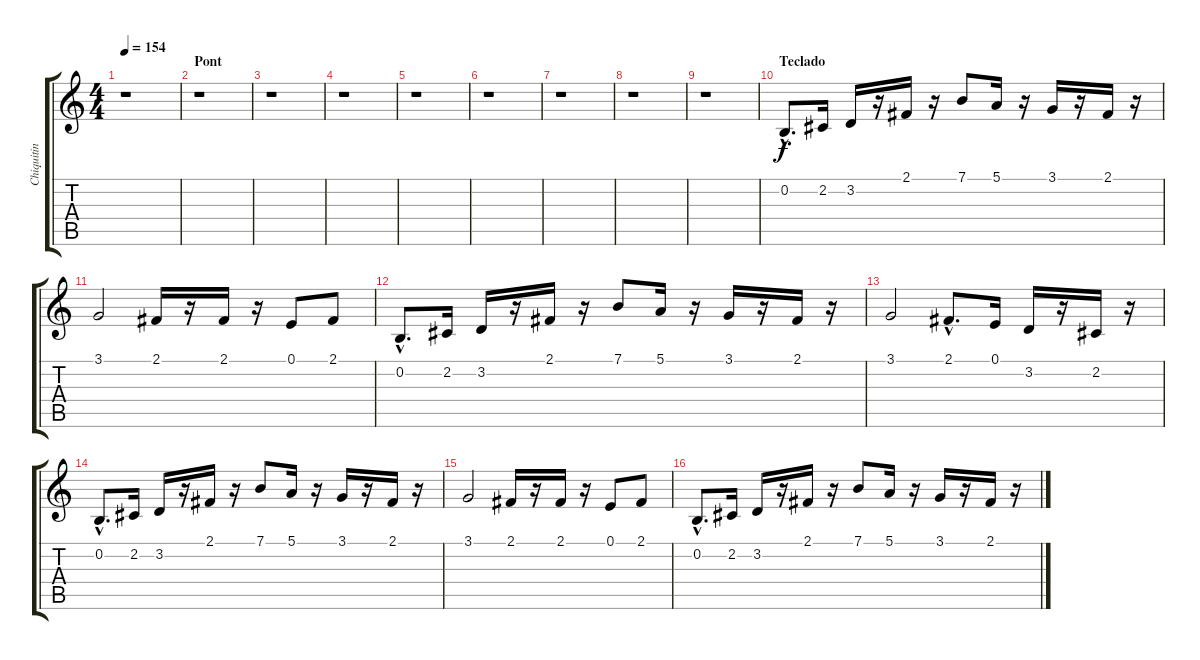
\track ("Chiquitin" "Chiquitin") {instrument trumpet}
\staff {score tabs}
\tuning (E4 B3 G3 D3 A2 E2) {hide}
\ts (4 4)
\tempo 154
\clef g2
\ks c
r.1{dy fff} |
\section ("" "Pont")
r.1 |
r.1 |
r.1 |
r.1 |
r.1 |
r.1 |
r.1 |
r.1 |
\section ("" "Teclado")
0.2{hac}.8{d dy f} 2.2.16 3.2.16 r.16 2.1.16 r.16 7.1.8 5.1.16 r.16 3.1.16 r.16 2.1.16 r.16 |
3.1.2 2.1.16 r.16 2.1.16 r.16 0.1.8 2.1.8 |
0.2{hac}.8{d} 2.2.16 3.2.16 r.16 2.1.16 r.16 7.1.8 5.1.16 r.16 3.1.16 r.16 2.1.16 r.16 |
3.1.2 2.1{hac}.8{d} 0.1.16 3.2.16 r.16 2.2.16 r.16 |
0.2{hac}.8{d} 2.2.16 3.2.16 r.16 2.1.16 r.16 7.1.8 5.1.16 r.16 3.1.16 r.16 2.1.16 r.16 |
3.1.2 2.1.16 r.16 2.1.16 r.16 0.1.8 2.1.8 |
0.2{hac}.8{d} 2.2.16 3.2.16 r.16 2.1.16 r.16 7.1.8 5.1.16 r.16 3.1.16 r.16 2.1.16 r.16
